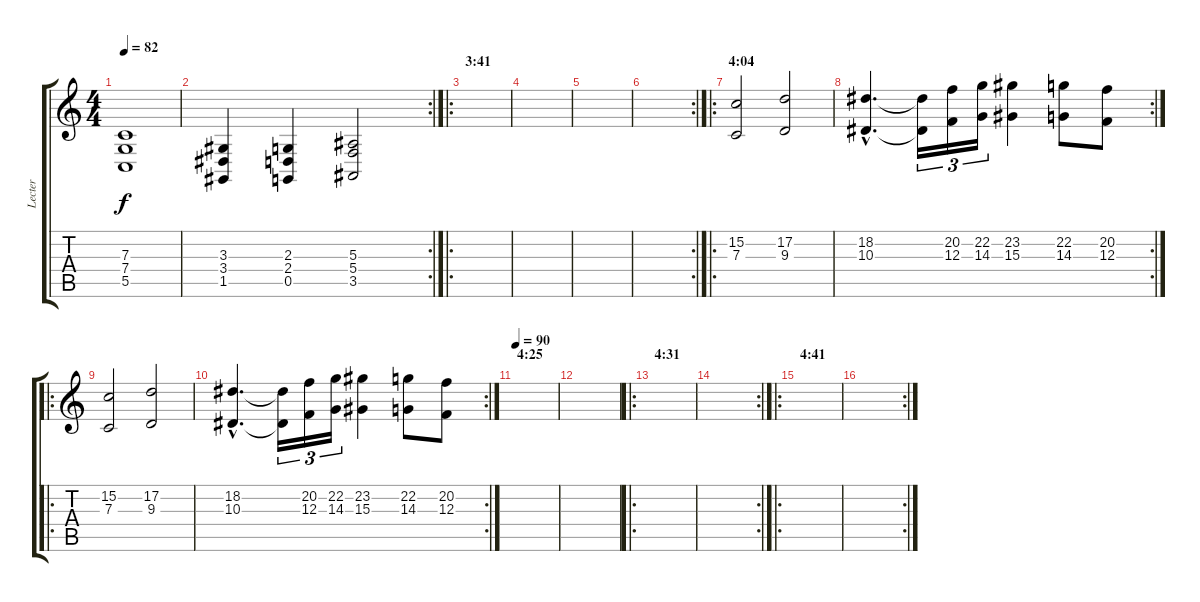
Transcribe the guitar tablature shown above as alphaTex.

\track ("Lecter" "Lecter") {instrument stringensemble1}
\staff {score tabs}
\tuning (D5 A3 F3 C3 G2 D2) {hide}
\ts (4 4)
\tempo 82
\clef g2
\ks c
(7.3 7.4 5.5).1{dy f} |
\rc 2
(3.3 3.4 1.5).4 (2.3 2.4 0.5).4 (5.3 5.4 3.5).2 |
\ro
\section ("" "3:41")
|
|
|
\rc 2
|
\ro
\section ("" "4:04")
(15.2 7.3).2{volume 13} (17.2 9.3).2 |
\rc 2
(18.2{hac} 10.3{hac}).4{d} (18.2{t} 10.3{t}).16{tu (3 2)} (20.2 12.3).16{tu (3 2)} (22.2 14.3).16{tu (3 2)} (23.2 15.3).4 (22.2 14.3).8 (20.2 12.3).8 |
\ro
(15.2 7.3).2 (17.2 9.3).2 |
\rc 2
(18.2{hac} 10.3{hac}).4{d} (18.2{t} 10.3{t}).16{tu (3 2)} (20.2 12.3).16{tu (3 2)} (22.2 14.3).16{tu (3 2)} (23.2 15.3).4 (22.2 14.3).8 (20.2 12.3).8 |
\section ("" "4:25")
\tempo 90
|
|
\ro
\section ("" "4:31")
|
\rc 2
|
\ro
\section ("" "4:41")
|
\rc 2
